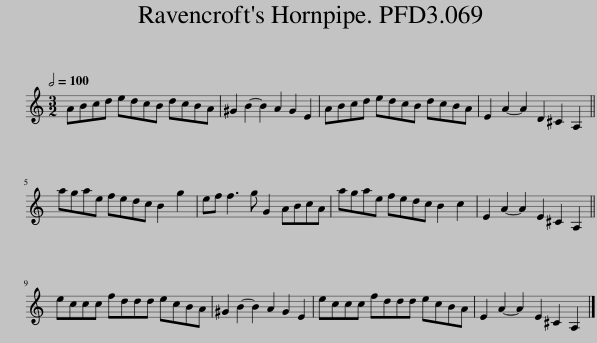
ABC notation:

X:1
L:1/8
Q:1/2=100
M:3/2
I:linebreak $
K:C
V:1 treble
V:1
 ABcd edcB dcBA | ^G2 B2- B2 A2 G2 E2 | ABcd edcB dcBA | E2 A2- A2 D2 ^C2 A,2 ||$ agae fedc B2 g2 | %5
 ef f3 g G2 ABcA | agae fedc B2 c2 | E2 A2- A2 E2 ^C2 A,2 ||$ eccc fddd ecBA | ^G2 B2- B2 A2 G2 E2 | %10
 eccc fddd ecBA | E2 A2- A2 E2 ^C2 A,2 |] %12
